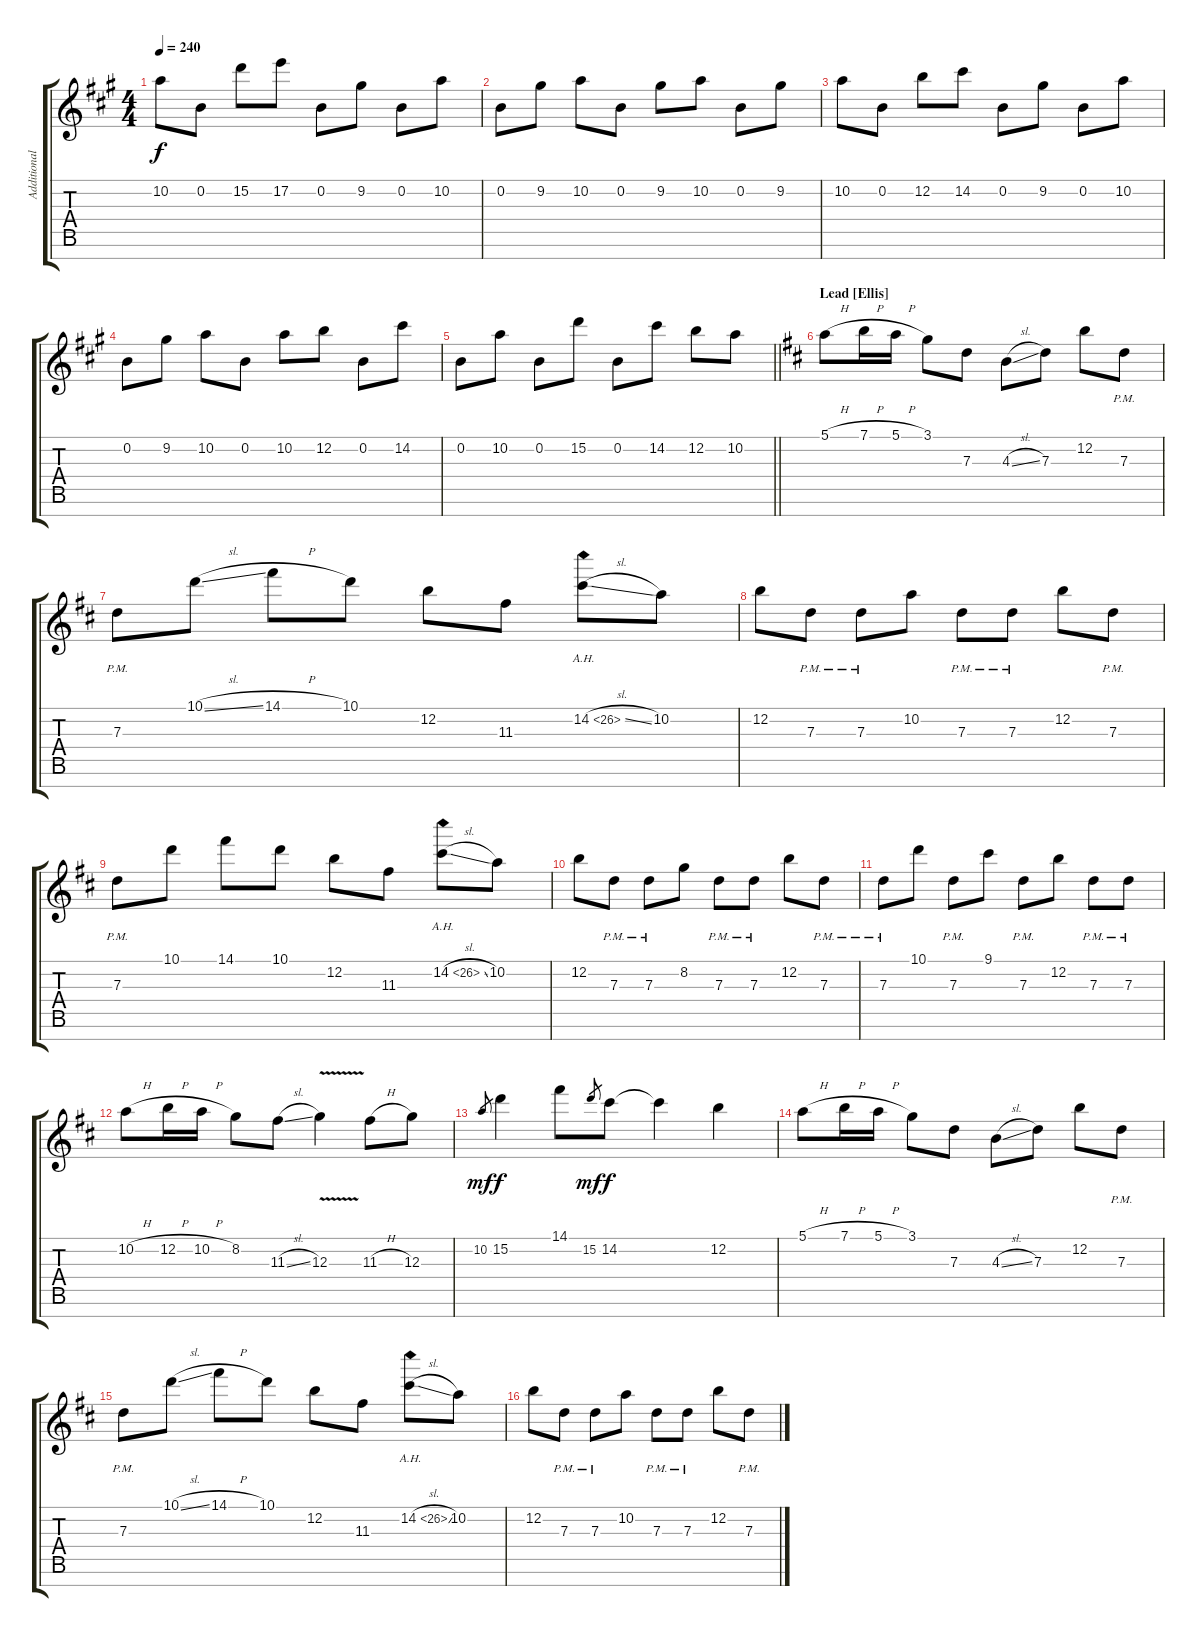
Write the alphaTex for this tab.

\track ("Additional Harmonies" "Additional") {instrument distortionguitar}
\staff {score tabs}
\tuning (E4 B3 G3 D3 A2 E2 B1) {hide}
\ts (4 4)
\tempo 240
\clef g2
\ks f#minor
10.2.8{dy f} 0.2.8 15.2.8 17.2.8 0.2.8 9.2.8 0.2.8 10.2.8 |
0.2.8 9.2.8 10.2.8 0.2.8 9.2.8 10.2.8 0.2.8 9.2.8 |
10.2.8 0.2.8 12.2.8 14.2.8 0.2.8 9.2.8 0.2.8 10.2.8 |
0.2.8 9.2.8 10.2.8 0.2.8 10.2.8 12.2.8 0.2.8 14.2.8 |
\barLineRight lightlight
0.2.8 10.2.8 0.2.8 15.2.8 0.2.8 14.2.8 12.2.8 10.2.8 |
\section ("" "Lead [Ellis]")
\ks bminor
5.1{h}.8 7.1{h}.16 5.1{h}.16 3.1.8 7.3.8 4.3{sl}.8 7.3.8 12.2.8 7.3{pm}.8 |
7.3{pm}.8 10.1{sl}.8 14.1{h}.8 10.1.8 12.2.8 11.3.8 14.2{ah 12 sl}.8 10.2.8 |
12.2.8 7.3{pm}.8 7.3{pm}.8 10.2.8 7.3{pm}.8 7.3{pm}.8 12.2.8 7.3{pm}.8 |
7.3{pm}.8 10.1.8 14.1.8 10.1.8 12.2.8 11.3.8 14.2{ah 12 sl}.8 10.2.8 |
12.2.8 7.3{pm}.8 7.3{pm}.8 8.2.8 7.3{pm}.8 7.3{pm}.8 12.2.8 7.3{pm}.8 |
7.3{pm}.8 10.1.8 7.3{pm}.8 9.1.8 7.3{pm}.8 12.2.8 7.3{pm}.8 7.3{pm}.8 |
10.2{h}.8 12.2{h}.16 10.2{h}.16 8.2.8 11.3{sl}.8 12.3{v}.4 11.3{h}.8 12.3.8 |
10.2.8{gr dy mf} 15.2.4{dy f} 14.1.8 15.2.8{gr dy mf} 14.2.8{dy f} 14.2{t}.4 12.2.4 |
5.1{h}.8 7.1{h}.16 5.1{h}.16 3.1.8 7.3.8 4.3{sl}.8 7.3.8 12.2.8 7.3{pm}.8 |
7.3{pm}.8 10.1{sl}.8 14.1{h}.8 10.1.8 12.2.8 11.3.8 14.2{ah 12 sl}.8 10.2.8 |
12.2.8 7.3{pm}.8 7.3{pm}.8 10.2.8 7.3{pm}.8 7.3{pm}.8 12.2.8 7.3{pm}.8
